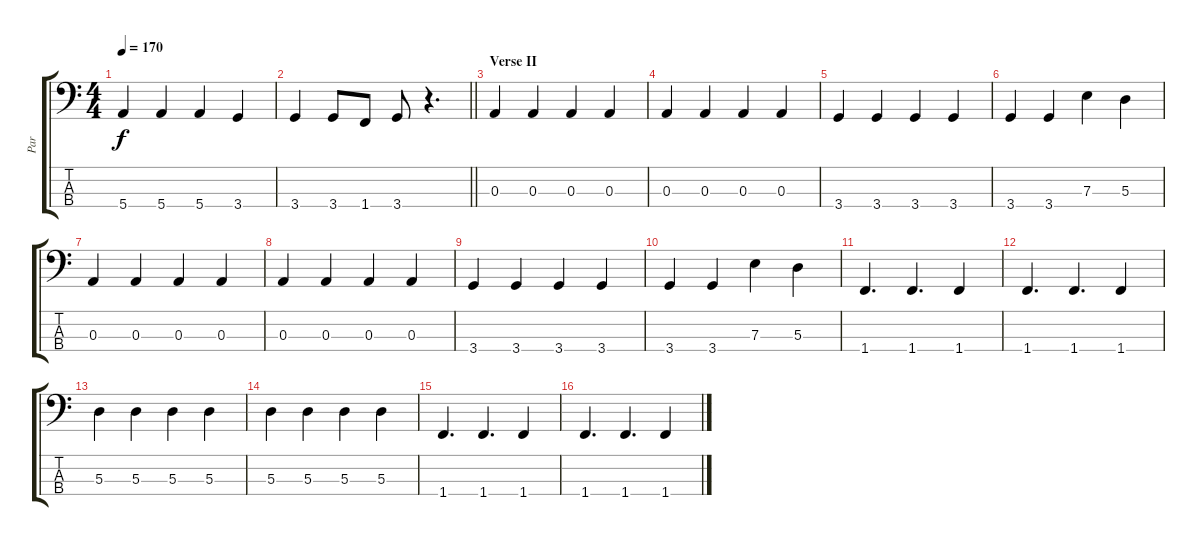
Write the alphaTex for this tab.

\track ("Par" "Par") {instrument electricbasspick}
\staff {score tabs}
\tuning (G2 D2 A1 E1) {hide}
\ts (4 4)
\tempo 170
\clef f4
\ks c
5.4.4{dy f} 5.4.4 5.4.4 3.4.4 |
\barLineRight lightlight
3.4.4 3.4.8 1.4.8 3.4.8 r.4{d} |
\section ("" "Verse II")
0.3.4 0.3.4 0.3.4 0.3.4 |
0.3.4 0.3.4 0.3.4 0.3.4 |
3.4.4 3.4.4 3.4.4 3.4.4 |
3.4.4 3.4.4 7.3.4 5.3.4 |
0.3.4 0.3.4 0.3.4 0.3.4 |
0.3.4 0.3.4 0.3.4 0.3.4 |
3.4.4 3.4.4 3.4.4 3.4.4 |
3.4.4 3.4.4 7.3.4 5.3.4 |
1.4.4{d} 1.4.4{d} 1.4.4 |
1.4.4{d} 1.4.4{d} 1.4.4 |
5.3.4 5.3.4 5.3.4 5.3.4 |
5.3.4 5.3.4 5.3.4 5.3.4 |
1.4.4{d} 1.4.4{d} 1.4.4 |
1.4.4{d} 1.4.4{d} 1.4.4
